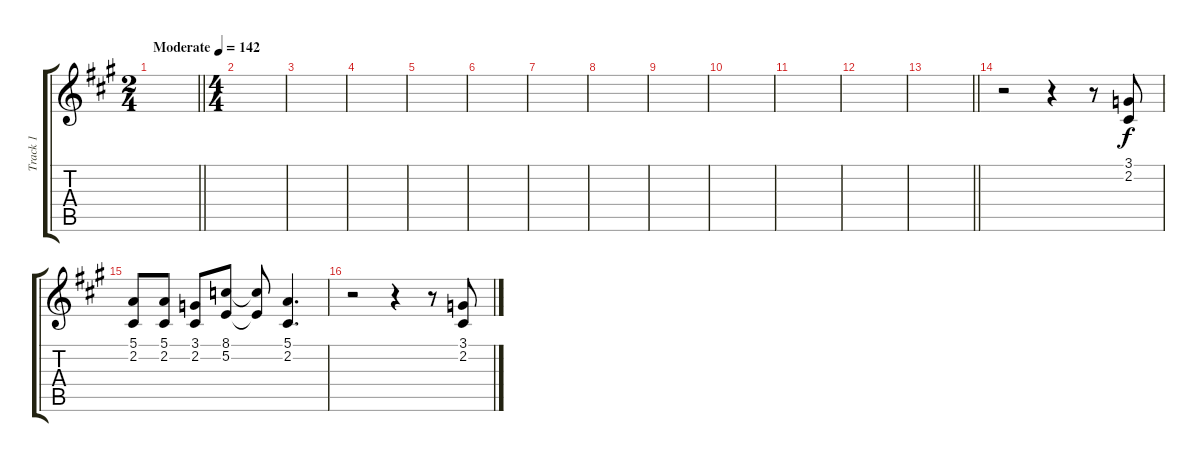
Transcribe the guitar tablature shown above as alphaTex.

\track ("Track 1" "Track 1") {instrument tenorsax}
\staff {score tabs}
\tuning (E4 B3 G3 D3 A2 E2) {hide}
\ts (2 4)
\tempo (142 "Moderate")
\clef g2
\barLineRight lightlight
\ks a
|
\ts (4 4)
|
|
|
|
|
|
|
|
|
|
|
\barLineRight lightlight
|
r.2 r.4 r.8 (3.1 2.2).8 |
(5.1 2.2).8 (5.1 2.2).8 (3.1 2.2).8 (8.1 5.2).8 (8.1{t} 5.2{t}).8 (5.1 2.2).4{d} |
r.2 r.4 r.8 (3.1 2.2).8
